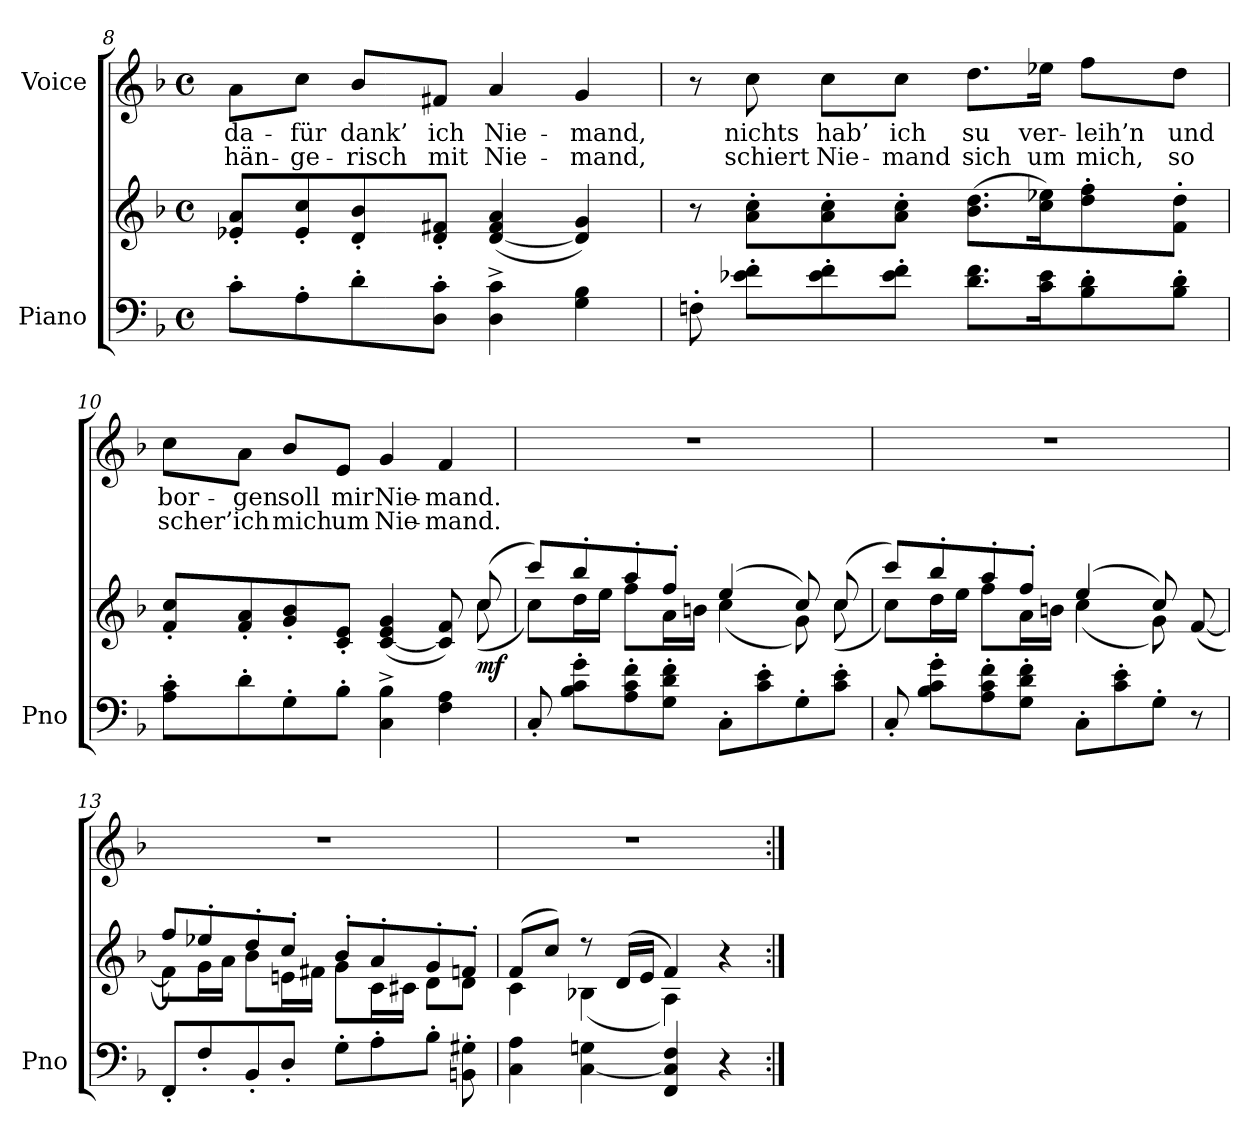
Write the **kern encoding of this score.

**kern	**kern	**dynam	**kern	**text	**text
*part2	*part2	*part2	*part1	*part1	*part1
*staff3	*staff2	*staff2/3	*staff1	*staff1	*staff1
*I"Piano	*	*	*I"Voice	*	*
*I'Pno	*	*	*	*	*
!!LO:LB:g=z
*clefF4	*clefG2	*	*clefG2	*	*
*k[b-]	*k[b-]	*	*k[b-]	*	*
*M4/4	*M4/4	*	*M4/4	*	*
*met(c)	*met(c)	*	*met(c)	*	*
=8	=8	=8	=8	=8	=8
!	!	!	!	!LO:LY:b	!LO:LY:b
8c'\L	8e-X/' 8a/'L	.	8a\L	da-	-hän-
!	!	!	!	!LO:LY:b	!LO:LY:b
8A'\	8e-/' 8cc/'	.	8cc\J	-für	-ge-
!	!	!	!	!LO:LY:b	!LO:LY:b
8d'\	8d/' 8b-/'	.	8b-/L	dank’	-risch
!	!	!	!	!LO:LY:b	!LO:LY:b
8D\' 8c\'J	8d/' 8f#X/'J	.	8f#X/J	ich	mit
!	!	!	!	!LO:LY:b	!LO:LY:b
4D\^ 4c\^	(>[4d/ 4f#/ 4a/	.	4a/	Nie-	Nie-
!	!	!	!	!LO:LY:b	!LO:LY:b
4G\ 4B-\	4d/] 4g/)	.	4g/	-mand,	-mand,
=9	=9	=9	=9	=9	=9
8Fn'\	8r	.	8r	.	.
!	!	!	!	!LO:LY:b	!LO:LY:b
8e-X\' 8f\'L	8a\' 8cc\'L	.	8cc\	nichts	schiert
!	!	!	!	!LO:LY:b	!LO:LY:b
8e-\' 8f\'	8a\' 8cc\'	.	8cc\L	hab’	Nie-
!	!	!	!	!LO:LY:b	!LO:LY:b
8e-\' 8f\'J	8a\' 8cc\'J	.	8cc\J	ich	-mand
!	!	!	!	!LO:LY:b	!LO:LY:b
8.d\ 8.f\L	(>8.b-\ 8.dd\L	.	8.dd\L	su	sich
!	!	!	!	!LO:LY:b	!LO:LY:b
16c\ 16e-\K	16cc\ 16ee-X\K)	.	16ee-X\Jk	ver-	um
!	!	!	!	!LO:LY:b	!LO:LY:b
8B-\' 8d\'	8dd\' 8ff\'	.	8ff\L	-leih’n	mich,
!	!	!	!	!LO:LY:b	!LO:LY:b
8B-\' 8d\'J	8f\' 8dd\'J	.	8dd\J	und	so
=10	=10	=10	=10	=10	=10
*	*^	*	*	*	*
!	!	!	!	!	!LO:LY:b	!LO:LY:b
8A\' 8c\'L	8f/' 8cc/'L	2..ryy	.	8cc\L	bor-	scher’
!	!	!	!	!	!LO:LY:b	!LO:LY:b
8d'\	8f/' 8a/'	.	.	8a\J	-gen	ich
!	!	!	!	!	!LO:LY:b	!LO:LY:b
8G'\	8g/' 8b-/'	.	.	8b-/L	soll	mich
!	!	!	!	!	!LO:LY:b	!LO:LY:b
8B-'\J	8c/' 8e/'J	.	.	8e/J	mir	um
!	!	!	!	!	!LO:LY:b	!LO:LY:b
4C\^ 4B-\^	(>[4c/ 4e/ 4g/	.	.	4g/	Nie-	Nie-
!	!	!	!	!	!LO:LY:b	!LO:LY:b
4F\ 4A\	8c/] 8f/)	.	.	4f/	-mand.	-mand.
!	!	!	!LO:DY:b	!	!	!
.	(>8cc/	(<8cc\	mf	.	.	.
!!LO:LB:g=z
=11	=11	=11	=11	=11	=11	=11
8C'/	8ccc/L)	8cc\L)	.	1r	.	.
8B-\' 8c\' 8g\'L	8bb-'/	16dd\L	.	.	.	.
.	.	16ee\JJ	.	.	.	.
8A\' 8c\' 8f\'	8aa'/	8ff\L	.	.	.	.
8G\' 8d\' 8f\'J	8ff'/J	16a\L	.	.	.	.
.	.	16bn\JJ	.	.	.	.
8C'\L	(>4ee/	(<4cc\	.	.	.	.
8c\' 8e\'	.	.	.	.	.	.
8G'\	8cc/)	8g\)	.	.	.	.
8c\' 8e\'J	(>8cc/	(<8cc\	.	.	.	.
=12	=12	=12	=12	=12	=12	=12
8C'/	8ccc/L)	8cc\L)	.	1r	.	.
8B-\' 8c\' 8g\'L	8bb-'/	16dd\L	.	.	.	.
.	.	16ee\JJ	.	.	.	.
8A\' 8c\' 8f\'	8aa'/	8ff\L	.	.	.	.
8G\' 8d\' 8f\'J	8ff'/J	16a\L	.	.	.	.
.	.	16bn\JJ	.	.	.	.
8C'\L	(>4ee/	(<4cc\	.	.	.	.
8c\' 8e\'	.	.	.	.	.	.
8G'\J	8cc/)	8g\)	.	.	.	.
8r	(>[8f/	8ryy	.	.	.	.
=13	=13	=13	=13	=13	=13	=13
8FF'/L	8ff/L)	8f\L]	.	1r	.	.
8F'/	8ee-X'/	16g\L	.	.	.	.
.	.	16a\JJ	.	.	.	.
8BB-'/	8dd'/	8b-\L	.	.	.	.
8D'/J	8cc'/J	16en\L	.	.	.	.
.	.	16f#X\JJ	.	.	.	.
8G'\L	8b-'/L	8g\L	.	.	.	.
8A'\	8a'/	16c\L	.	.	.	.
.	.	16c#X\JJ	.	.	.	.
8B-'\J	8g'/	8d\L	.	.	.	.
8BBn\' 8G#X\'	8fn'/J	8d\J	.	.	.	.
=14	=14	=14	=14	=14	=14	=14
4C\ 4A\	(>8f/L	4c\	.	1r	.	.
.	8cc/J)	.	.	.	.	.
[4C\ 4Gn\	8r	(<4B-X\	.	.	.	.
.	(>16d/LL	.	.	.	.	.
.	16e/JJ	.	.	.	.	.
4FF/ 4C/] 4F/	4f/)	4A\)	.	.	.	.
4r	4r	4ryy	.	.	.	.
*	*v	*v	*	*	*	*
=:|!	=:|!	=:|!	=:|!	=:|!	=:|!
*-	*-	*-	*-	*-	*-
